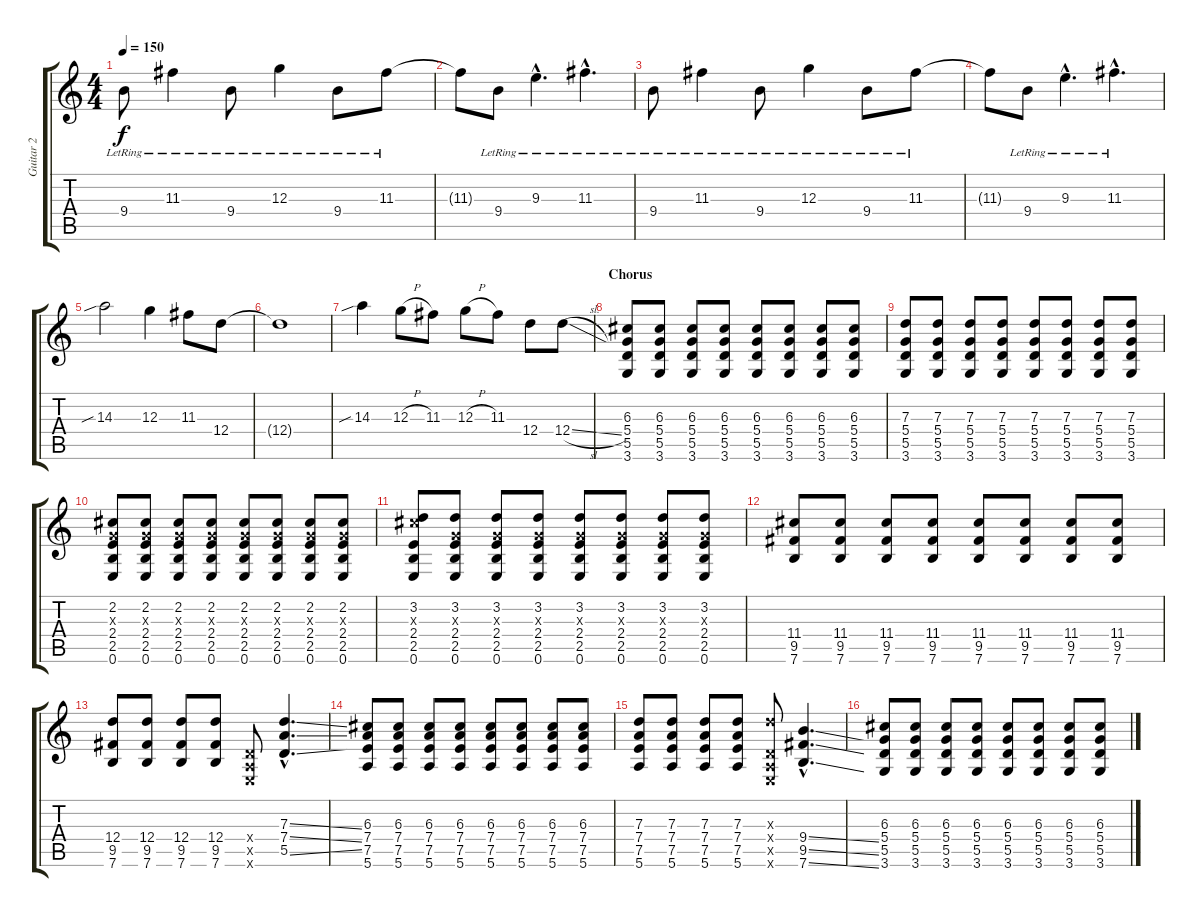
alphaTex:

\track ("Guitar 2" "Guitar 2") {instrument electricguitarjazz}
\staff {score tabs}
\tuning (E4 B3 G3 D3 A2 E2) {hide}
\ts (4 4)
\tempo 150
\clef g2
\ks c
9.4{lr}.8{dy f} 11.3{lr}.4 9.4{lr}.8 12.3{lr}.4 9.4{lr}.8 11.3{lr}.8 |
11.3{t}.8 9.4{lr}.8 9.3{hac lr}.4{d} 11.3{hac lr}.4{d} |
9.4{lr}.8 11.3{lr}.4 9.4{lr}.8 12.3{lr}.4 9.4{lr}.8 11.3{lr}.8 |
11.3{t}.8 9.4{lr}.8 9.3{hac lr}.4{d} 11.3{hac lr}.4{d} |
14.3{sib}.2 12.3.4 11.3.8 12.4.8 |
12.4{t}.1 |
14.3{sib}.4 12.3{h}.8 11.3.8 12.3{h}.8 11.3.8 12.4.8 12.4{sl}.8 |
\section ("" "Chorus")
(6.3 5.4 5.5 3.6).8{instrument distortionguitar} (6.3 5.4 5.5 3.6).8 (6.3 5.4 5.5 3.6).8 (6.3 5.4 5.5 3.6).8 (6.3 5.4 5.5 3.6).8 (6.3 5.4 5.5 3.6).8 (6.3 5.4 5.5 3.6).8 (6.3 5.4 5.5 3.6).8 |
(7.3 5.4 5.5 3.6).8 (7.3 5.4 5.5 3.6).8 (7.3 5.4 5.5 3.6).8 (7.3 5.4 5.5 3.6).8 (7.3 5.4 5.5 3.6).8 (7.3 5.4 5.5 3.6).8 (7.3 5.4 5.5 3.6).8 (7.3 5.4 5.5 3.6).8 |
(2.2 0.3{x} 2.4 2.5 0.6).8 (2.2 0.3{x} 2.4 2.5 0.6).8 (2.2 0.3{x} 2.4 2.5 0.6).8 (2.2 0.3{x} 2.4 2.5 0.6).8 (2.2 0.3{x} 2.4 2.5 0.6).8 (2.2 0.3{x} 2.4 2.5 0.6).8 (2.2 0.3{x} 2.4 2.5 0.6).8 (2.2 0.3{x} 2.4 2.5 0.6).8 |
(3.2 6.3{x} 2.4 2.5 0.6).8 (3.2 0.3{x} 2.4 2.5 0.6).8 (3.2 0.3{x} 2.4 2.5 0.6).8 (3.2 0.3{x} 2.4 2.5 0.6).8 (3.2 0.3{x} 2.4 2.5 0.6).8 (3.2 0.3{x} 2.4 2.5 0.6).8 (3.2 0.3{x} 2.4 2.5 0.6).8 (3.2 0.3{x} 2.4 2.5 0.6).8 |
(11.4 9.5 7.6).8 (11.4 9.5 7.6).8 (11.4 9.5 7.6).8 (11.4 9.5 7.6).8 (11.4 9.5 7.6).8 (11.4 9.5 7.6).8 (11.4 9.5 7.6).8 (11.4 9.5 7.6).8 |
(12.4 9.5 7.6).8 (12.4 9.5 7.6).8 (12.4 9.5 7.6).8 (12.4 9.5 7.6).8 (0.4{x} 0.5{x} 0.6{x}).8 (7.3{ss hac} 7.4{ss hac} 5.5{ss hac}).4{d} |
(6.3 7.4 7.5 5.6).8 (6.3 7.4 7.5 5.6).8 (6.3 7.4 7.5 5.6).8 (6.3 7.4 7.5 5.6).8 (6.3 7.4 7.5 5.6).8 (6.3 7.4 7.5 5.6).8 (6.3 7.4 7.5 5.6).8 (6.3 7.4 7.5 5.6).8 |
(7.3 7.4 7.5 5.6).8 (7.3 7.4 7.5 5.6).8 (7.3 7.4 7.5 5.6).8 (7.3 7.4 7.5 5.6).8 (7.3{x} 0.4{x} 0.5{x} 0.6{x}).8 (9.4{ss hac} 9.5{ss hac} 7.6{ss hac}).4{d} |
(6.3 5.4 5.5 3.6).8 (6.3 5.4 5.5 3.6).8 (6.3 5.4 5.5 3.6).8 (6.3 5.4 5.5 3.6).8 (6.3 5.4 5.5 3.6).8 (6.3 5.4 5.5 3.6).8 (6.3 5.4 5.5 3.6).8 (6.3 5.4 5.5 3.6).8
